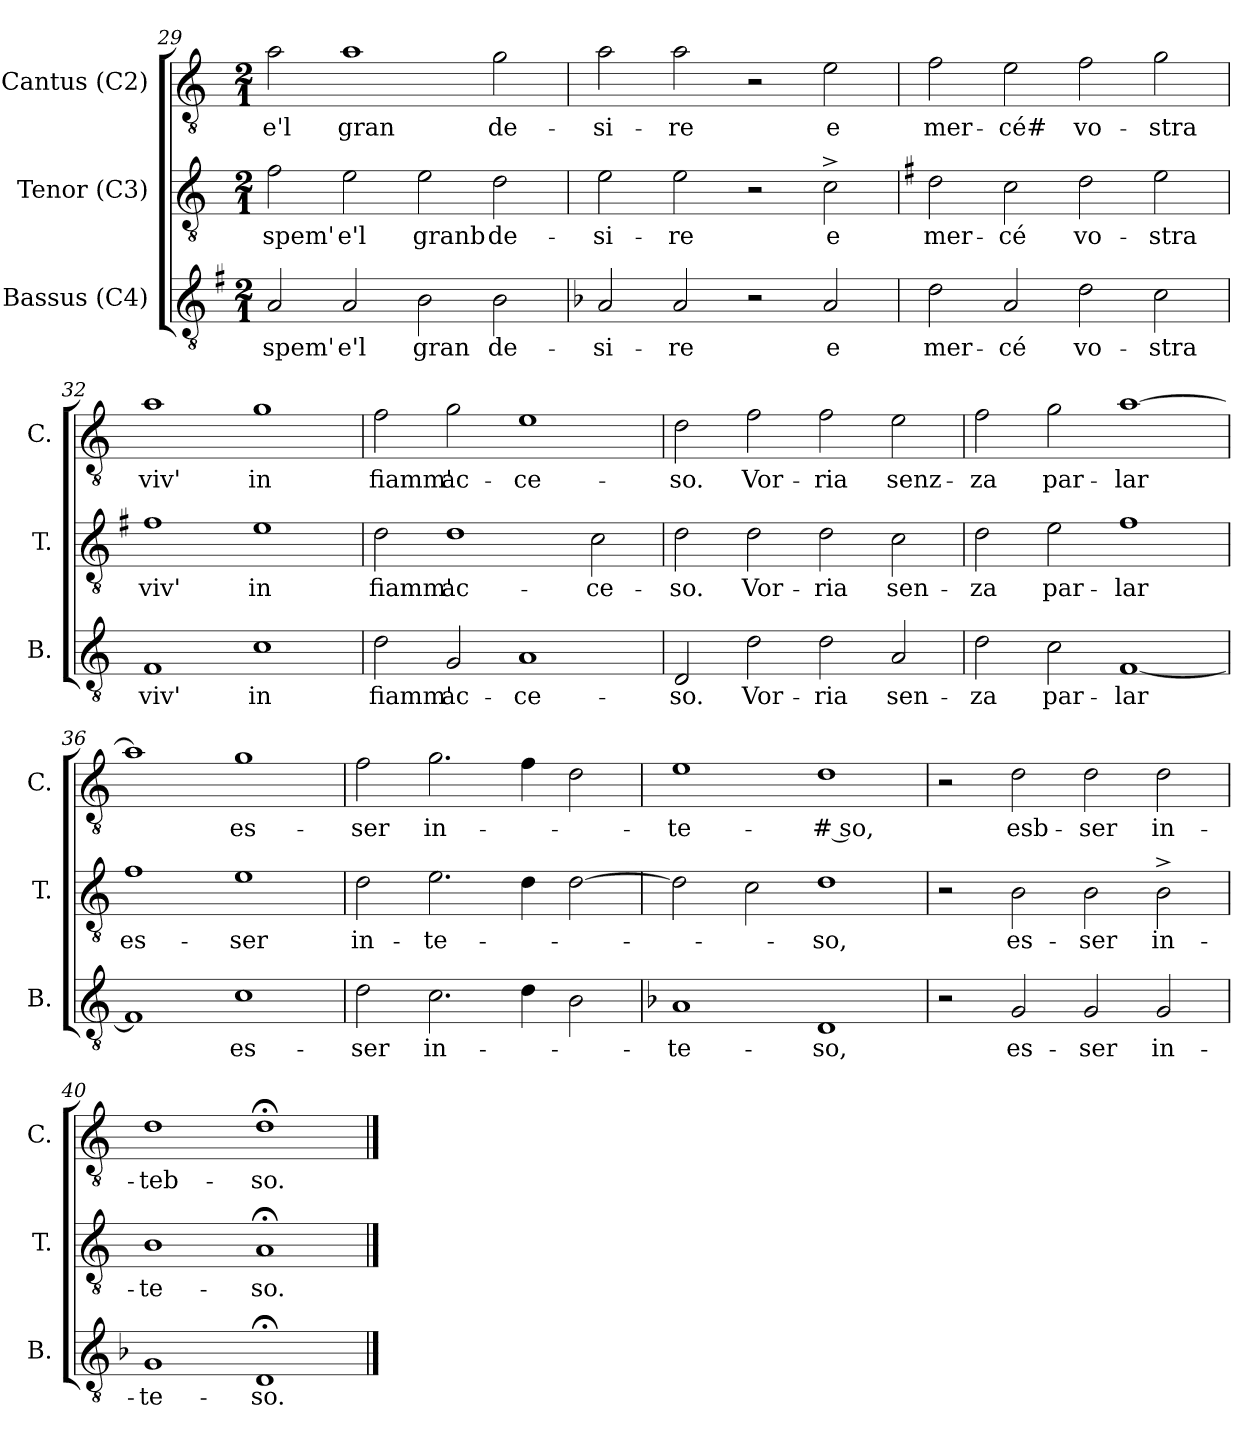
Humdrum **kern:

**kern	**text	**kern	**text	**kern	**text
*part3	*part3	*part2	*part2	*part1	*part1
*staff3	*staff3	*staff2	*staff2	*staff1	*staff1
*I"Bassus (C4)	*	*I"Tenor (C3)	*	*I"Cantus (C2)	*
*I'B.	*	*I'T.	*	*I'C.	*
*clefGv2	*	*clefGv2	*	*clefGv2	*
*k[f#]	*	*k[]	*	*k[]	*
*G:	*	*C:	*	*C:	*
*M2/1	*	*M2/1	*	*M2/1	*
=29	=29	=29	=29	=29	=29
!	!LO:LY:b	!	!LO:LY:b	!	!LO:LY:b
2A/	spem'	2f\	spem'	2a\	e'l
!	!LO:LY:b	!	!LO:LY:b	!	!LO:LY:b
2A/	e'l	2e\	e'l	1a	gran
!	!LO:LY:b	!	!LO:LY:b:rj	!	!
2B\	gran	2e\	granb	.	.
!	!LO:LY:b	!	!LO:LY:b	!	!LO:LY:b
2B\	de-	2d\	de-	2g\	de-
=30	=30	=30	=30	=30	=30
*k[b-]	*	*	*	*	*
*F:	*	*	*	*	*
!	!LO:LY:b	!	!LO:LY:b	!	!LO:LY:b
2A/	-si-	2e\	-si-	2a\	-si-
!	!LO:LY:b	!	!LO:LY:b	!	!LO:LY:b
2A/	-re	2e\	-re	2a\	-re
2r	.	2r	.	2r	.
!	!LO:LY:b	!	!LO:LY:b	!	!LO:LY:b
2A/	e	2c^>\	e	2e\	e
!!LO:LB:g=z
=31	=31	=31	=31	=31	=31
*k[]	*	*k[f#]	*	*	*
*C:	*	*G:	*	*	*
!	!LO:LY:b	!	!LO:LY:b	!	!LO:LY:b
2d\	mer-	2d\	mer-	2f\	mer-
!	!LO:LY:b	!	!LO:LY:b	!	!LO:LY:b
2A/	-cé	2c\	-cé	2e\	-cé#
!	!LO:LY:b	!	!LO:LY:b	!	!LO:LY:b
2d\	vo-	2d\	vo-	2f\	vo-
!	!LO:LY:b	!	!LO:LY:b	!	!LO:LY:b
2c\	-stra	2e\	-stra	2g\	-stra
=32	=32	=32	=32	=32	=32
!	!LO:LY:b	!	!LO:LY:b	!	!LO:LY:b
1F	viv'	1f#	viv'	1a	viv'
!	!LO:LY:b	!	!LO:LY:b	!	!LO:LY:b
1c	in	1e	in	1g	in
=33	=33	=33	=33	=33	=33
!	!LO:LY:b	!	!LO:LY:b	!	!LO:LY:b
2d\	fiamm'	2d\	fiamm'	2f\	fiamm'
!	!LO:LY:b	!	!LO:LY:b	!	!LO:LY:b
2G/	ac-	1d	ac-	2g\	ac-
!	!LO:LY:b	!	!	!	!LO:LY:b
1A	-ce-	.	.	1e	-ce-
!	!	!	!LO:LY:b	!	!
.	.	2c\	-ce-	.	.
=34	=34	=34	=34	=34	=34
!	!LO:LY:b	!	!LO:LY:b	!	!LO:LY:b
2D/	-so.	2d\	-so.	2d\	-so.
!	!LO:LY:b	!	!LO:LY:b	!	!LO:LY:b
2d\	Vor-	2d\	Vor-	2f\	Vor-
!	!LO:LY:b	!	!LO:LY:b	!	!LO:LY:b
2d\	-ria	2d\	-ria	2f\	-ria
!	!LO:LY:b	!	!LO:LY:b	!	!LO:LY:b
2A/	sen-	2c\	sen-	2e\	senz-
=35	=35	=35	=35	=35	=35
!	!LO:LY:b	!	!LO:LY:b	!	!LO:LY:b
2d\	-za	2d\	-za	2f\	-za
!	!LO:LY:b	!	!LO:LY:b	!	!LO:LY:b
2c\	par-	2e\	par-	2g\	par-
!	!LO:LY:b	!	!LO:LY:b	!	!LO:LY:b
[<1F	-lar	1f#	-lar	[<1a	-lar
!!LO:LB:g=z
=36	=36	=36	=36	=36	=36
*	*	*k[]	*	*	*
*	*	*C:	*	*	*
!	!	!	!LO:LY:b	!	!
1F]	.	1f	es-	1a]	.
!	!LO:LY:b	!	!LO:LY:b	!	!LO:LY:b
1c	es-	1e	-ser	1g	es-
=37	=37	=37	=37	=37	=37
!	!LO:LY:b	!	!LO:LY:b	!	!LO:LY:b
2d\	-ser	2d\	in-	2f\	-ser
!	!LO:LY:b	!	!LO:LY:b	!	!LO:LY:b
2.c\	in-	2.e\	-te-	2.g\	in-
4d\	.	4d\	.	4f\	.
2B\	.	[>2d\	.	2d\	.
=38	=38	=38	=38	=38	=38
*k[b-]	*	*	*	*	*
*F:	*	*	*	*	*
!	!LO:LY:b	!	!	!	!LO:LY:b
1A	-te-	2d\]	.	1e	-te-
.	.	2c\	.	.	.
!	!LO:LY:b	!	!LO:LY:b	!	!LO:LY:b:rj
1D	-so,	1d	-so,	1d	-# so,
=39	=39	=39	=39	=39	=39
2r	.	2r	.	2r	.
!	!LO:LY:b	!	!LO:LY:b	!	!LO:LY:b
2G/	es-	2B\	es-	2d\	esb-
!	!LO:LY:b	!	!LO:LY:b	!	!LO:LY:b
2G/	-ser	2B\	-ser	2d\	-ser
!	!LO:LY:b	!	!LO:LY:b	!	!LO:LY:b
2G/	in-	2B^>\	in-	2d\	in-
=40	=40	=40	=40	=40	=40
!	!LO:LY:b	!	!LO:LY:b	!	!LO:LY:b
1G	-te-	1B	-te-	1d	-teb-
!	!LO:LY:b	!	!LO:LY:b	!	!LO:LY:b
1D;	-so.	1A;	-so.	1d;<	-so.
==	==	==	==	==	==
*-	*-	*-	*-	*-	*-
